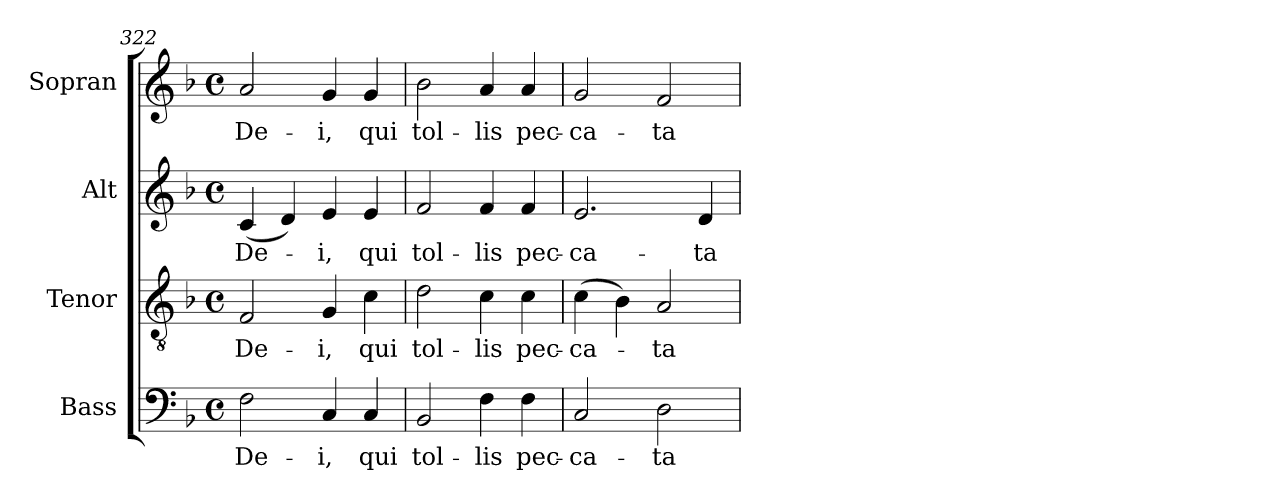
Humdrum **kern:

**kern	**text	**kern	**text	**kern	**text	**kern	**text
*part4	*part4	*part3	*part3	*part2	*part2	*part1	*part1
*staff4	*staff4	*staff3	*staff3	*staff2	*staff2	*staff1	*staff1
*I"Bass	*	*I"Tenor	*	*I"Alt	*	*I"Sopran	*
*I'B.	*	*I'T.	*	*I'A.	*	*I'S.	*
*clefF4	*	*clefGv2	*	*clefG2	*	*clefG2	*
*k[b-]	*	*k[b-]	*	*k[b-]	*	*k[b-]	*
*F:	*	*F:	*	*F:	*	*F:	*
*M4/4	*	*M4/4	*	*M4/4	*	*M4/4	*
*met(c)	*	*met(c)	*	*met(c)	*	*met(c)	*
=322	=322	=322	=322	=322	=322	=322	=322
!	!LO:LY:b	!	!LO:LY:b	!	!LO:LY:b	!	!LO:LY:b
2F\	De-	2F/	De-	(<4c/	De-	2a/	De-
.	.	.	.	4d/)	.	.	.
!	!LO:LY:b	!	!LO:LY:b	!	!LO:LY:b	!	!LO:LY:b
4C/	-i,	4G/	-i,	4e/	-i,	4g/	-i,
!	!LO:LY:b	!	!LO:LY:b	!	!LO:LY:b	!	!LO:LY:b
4C/	qui	4c\	qui	4e/	qui	4g/	qui
=323	=323	=323	=323	=323	=323	=323	=323
!	!LO:LY:b	!	!LO:LY:b	!	!LO:LY:b	!	!LO:LY:b
2BB-/	tol-	2d\	tol-	2f/	tol-	2b-\	tol-
!	!LO:LY:b	!	!LO:LY:b	!	!LO:LY:b	!	!LO:LY:b
4F\	-lis	4c\	-lis	4f/	-lis	4a/	-lis
!	!LO:LY:b	!	!LO:LY:b	!	!LO:LY:b	!	!LO:LY:b
4F\	pec-	4c\	pec-	4f/	pec-	4a/	pec-
=324	=324	=324	=324	=324	=324	=324	=324
!	!LO:LY:b	!	!LO:LY:b	!	!LO:LY:b	!	!LO:LY:b
2C/	-ca-	(>4c\	-ca-	2.e/	-ca-	2g/	-ca-
.	.	4B-\)	.	.	.	.	.
!	!LO:LY:b	!	!LO:LY:b	!	!	!	!LO:LY:b
2D\	-ta	2A/	-ta	.	.	2f/	-ta
!	!	!	!	!	!LO:LY:b	!	!
.	.	.	.	4d/	-ta	.	.
=	=	=	=	=	=	=	=
*-	*-	*-	*-	*-	*-	*-	*-
